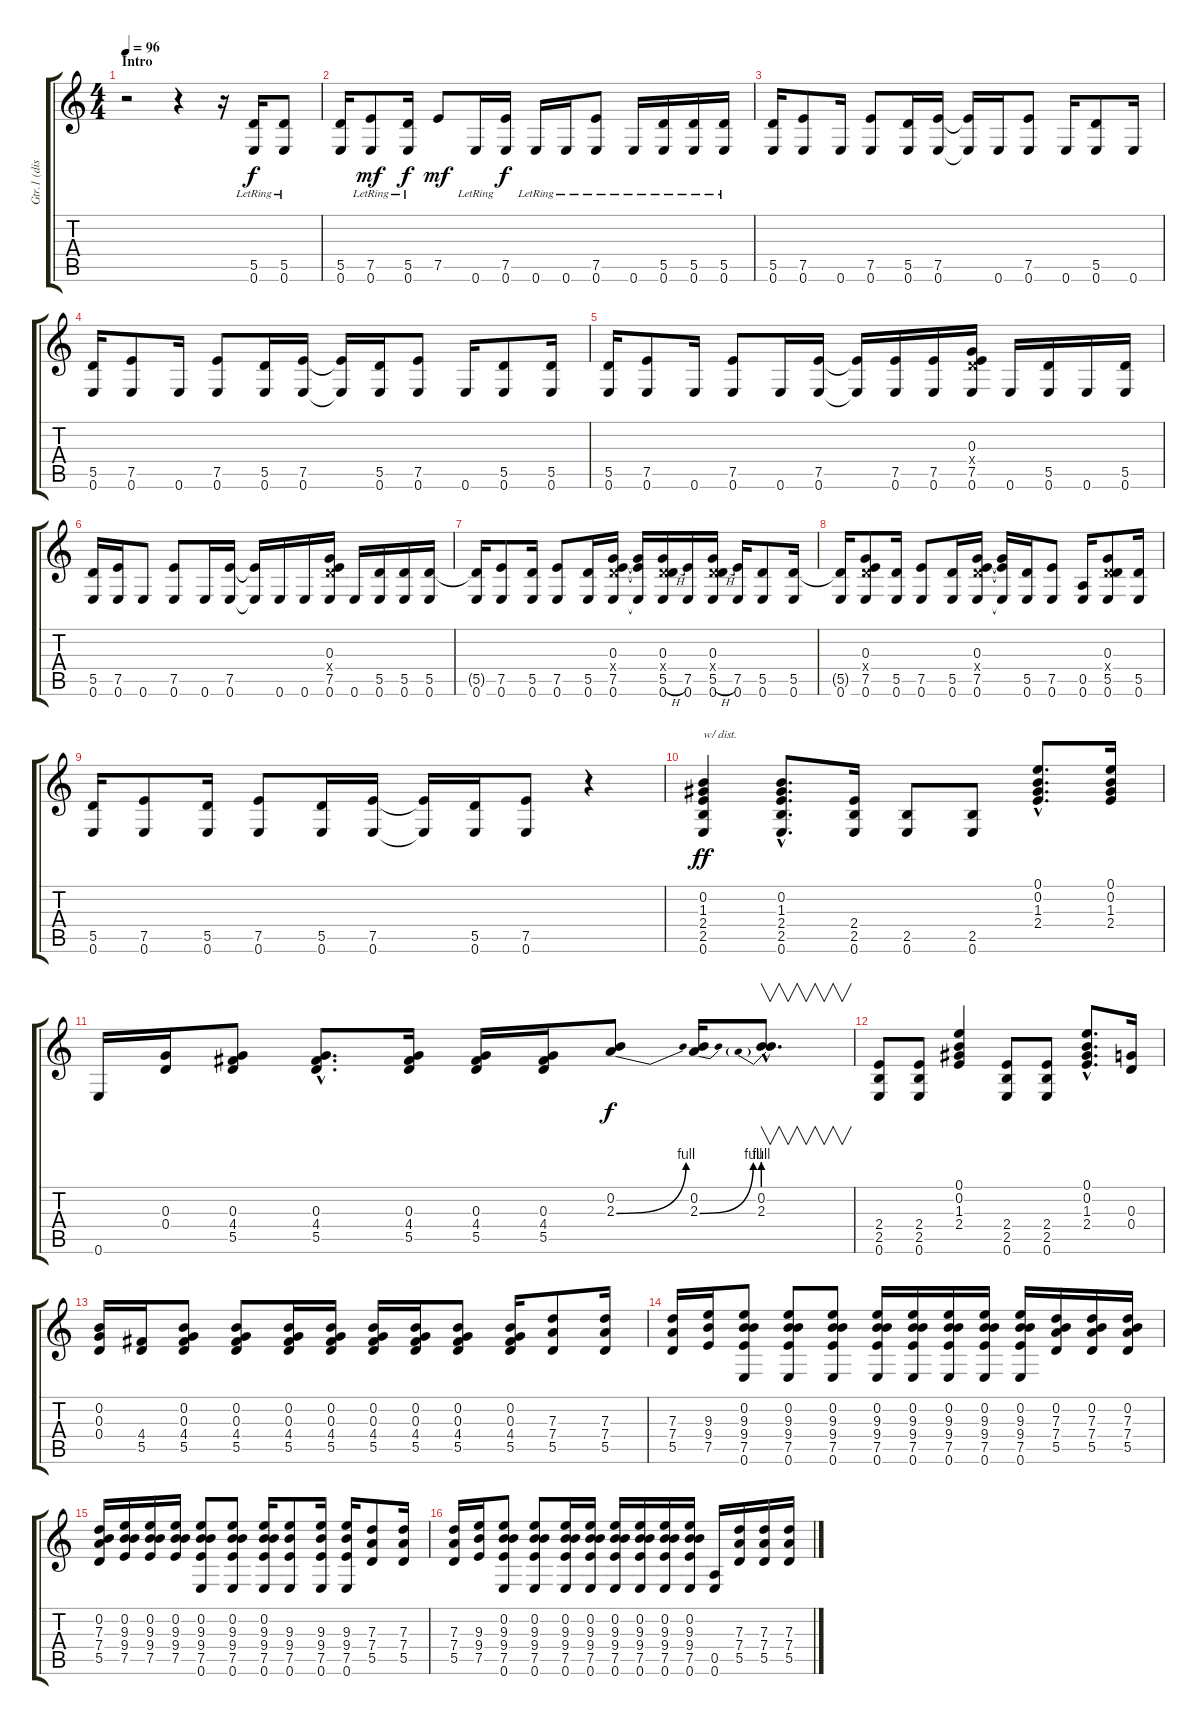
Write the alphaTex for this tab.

\track ("Gtr.1 (dist.)" "Gtr.1 (dis") {instrument distortionguitar}
\staff {score tabs}
\tuning (E4 B3 G3 D3 A2 E2) {hide}
\ts (4 4)
\section ("" "Intro")
\tempo 96
\clef g2
\ks c
r.2{dy f instrument distortionguitar} r.4{volume 3} r.16 (5.5 0.6{lr}).16{volume 5 instrument electricguitarclean} (5.5{lr} 0.6{lr}).8 |
(5.5 0.6).16 (7.5 0.6{lr}).8{dy mf} (5.5 0.6{lr}).16{dy f} 7.5.8{dy mf} 0.6{lr}.16 (7.5 0.6).16{dy f} 0.6{lr}.16 0.6{lr}.16 (7.5 0.6{lr}).8 0.6{lr}.16 (5.5 0.6{lr}).16 (5.5 0.6{lr}).16 (5.5 0.6{lr}).16 |
(5.5 0.6).16 (7.5 0.6).8 0.6.16 (7.5 0.6).8 (5.5 0.6).16 (7.5 0.6).16 (7.5{t} 0.6{t}).16 0.6.16 (7.5 0.6).8 0.6.16 (5.5 0.6).8 0.6.16 |
(5.5 0.6).16{volume 10} (7.5 0.6).8 0.6.16 (7.5 0.6).8 (5.5 0.6).16 (7.5 0.6).16 (7.5{t} 0.6{t}).16 (5.5 0.6).16 (7.5 0.6).8 0.6.16 (5.5 0.6).8 (5.5 0.6).16 |
(5.5 0.6).16 (7.5 0.6).8 0.6.16 (7.5 0.6).8 0.6.16 (7.5 0.6).16 (7.5{t} 0.6{t}).16 (7.5 0.6).16 (7.5 0.6).16 (0.3 0.4{x} 7.5 0.6).16 0.6.16 (5.5 0.6).16 0.6.16 (5.5 0.6).16 |
(5.5 0.6).16{volume 13} (7.5 0.6).16 0.6.8 (7.5 0.6).8 0.6.16 (7.5 0.6).16 (7.5{t} 0.6{t}).16 0.6.16 0.6.16 (0.3 0.4{x} 7.5 0.6).16 0.6.16 (5.5 0.6).16 (5.5 0.6).16 (5.5 0.6).16 |
(5.5{t} 0.6).16 (7.5 0.6).8 (5.5 0.6).16 (7.5 0.6).8 (5.5 0.6).16 (0.3 0.4{x} 7.5 0.6).16 (0.3{t} 7.5{t} 0.6{t}).16 (0.3 0.4{x} 5.5{h} 0.6).16 (7.5 0.6).16 (0.3 0.4{x} 5.5{h} 0.6).16 (7.5 0.6).16 (5.5 0.6).8 (5.5 0.6).16 |
(5.5{t} 0.6).16 (0.3 0.4{x} 7.5 0.6).8 (5.5 0.6).16 (7.5 0.6).8 (5.5 0.6).16 (0.3 0.4{x} 7.5 0.6).16 (0.3{t} 7.5{t} 0.6{t}).16 (5.5 0.6).16 (7.5 0.6).8 (0.5 0.6).16 (0.3 0.4{x} 5.5 0.6).8 (5.5 0.6).16 |
(5.5 0.6).16 (7.5 0.6).8 (5.5 0.6).16 (7.5 0.6).8 (5.5 0.6).16 (7.5 0.6).16 (7.5{t} 0.6{t}).16 (5.5 0.6).16 (7.5 0.6).8 r.4 |
(0.2 1.3 2.4 2.5 0.6).4{txt "w/ dist." dy ff instrument distortionguitar} (0.2{hac} 1.3{hac} 2.4{hac} 2.5{hac} 0.6{hac}).8{d} (2.4 2.5 0.6).16 (2.5 0.6).8 (2.5 0.6).8 (0.1{hac} 0.2{hac} 1.3{hac} 2.4{hac}).8{d} (0.1 0.2 1.3 2.4).16 |
0.6.16 (0.3 0.4).16 (0.3 4.4 5.5).8 (0.3{hac} 4.4{hac} 5.5{hac}).8{d} (0.3 4.4 5.5).16 (0.3 4.4 5.5).16 (0.3 4.4 5.5).16 (0.2 2.3{be (bend 0 0 60 4)}).8{dy f} (0.2 2.3{be (bend 0 0 60 4)}).16 (0.2{hac} 2.3{be (prebend 0 4 60 4) hac}).8{v d} |
(2.4 2.5 0.6).8 (2.4 2.5 0.6).8 (0.1 0.2 1.3 2.4).4 (2.4 2.5 0.6).8 (2.4 2.5 0.6).8 (0.1{hac} 0.2{hac} 1.3{hac} 2.4{hac}).8{d} (0.3 0.4).16 |
(0.2 0.3 0.4).16 (4.4 5.5).16 (0.2 0.3 4.4 5.5).8 (0.2 0.3 4.4 5.5).8 (0.2 0.3 4.4 5.5).16 (0.2 0.3 4.4 5.5).16 (0.2 0.3 4.4 5.5).16 (0.2 0.3 4.4 5.5).16 (0.2 0.3 4.4 5.5).8 (0.2 0.3 4.4 5.5).16 (7.3 7.4 5.5).8 (7.3 7.4 5.5).16 |
(7.3 7.4 5.5).16 (9.3 9.4 7.5).16 (0.2 9.3 9.4 7.5 0.6).8 (0.2 9.3 9.4 7.5 0.6).8 (0.2 9.3 9.4 7.5 0.6).8 (0.2 9.3 9.4 7.5 0.6).16 (0.2 9.3 9.4 7.5 0.6).16 (0.2 9.3 9.4 7.5 0.6).16 (0.2 9.3 9.4 7.5 0.6).16 (0.2 9.3 9.4 7.5 0.6).16 (0.2 7.3 7.4 5.5).16 (0.2 7.3 7.4 5.5).16 (0.2 7.3 7.4 5.5).16 |
(0.2 7.3 7.4 5.5).16 (0.2 9.3 9.4 7.5).16 (0.2 9.3 9.4 7.5).16 (0.2 9.3 9.4 7.5).16 (0.2 9.3 9.4 7.5 0.6).8 (0.2 9.3 9.4 7.5 0.6).8 (0.2 9.3 9.4 7.5 0.6).16 (9.3 9.4 7.5 0.6).8 (9.3 9.4 7.5 0.6).16 (9.3 9.4 7.5 0.6).16 (7.3 7.4 5.5).8 (7.3 7.4 5.5).16 |
(7.3 7.4 5.5).16 (9.3 9.4 7.5).16 (0.2 9.3 9.4 7.5 0.6).8 (0.2 9.3 9.4 7.5 0.6).8 (0.2 9.3 9.4 7.5 0.6).16 (0.2 9.3 9.4 7.5 0.6).16 (0.2 9.3 9.4 7.5 0.6).16 (0.2 9.3 9.4 7.5 0.6).16 (0.2 9.3 9.4 7.5 0.6).16 (0.2 9.3 9.4 7.5 0.6).16 (0.5 0.6).16 (7.3 7.4 5.5).16 (7.3 7.4 5.5).16 (7.3 7.4 5.5).16
